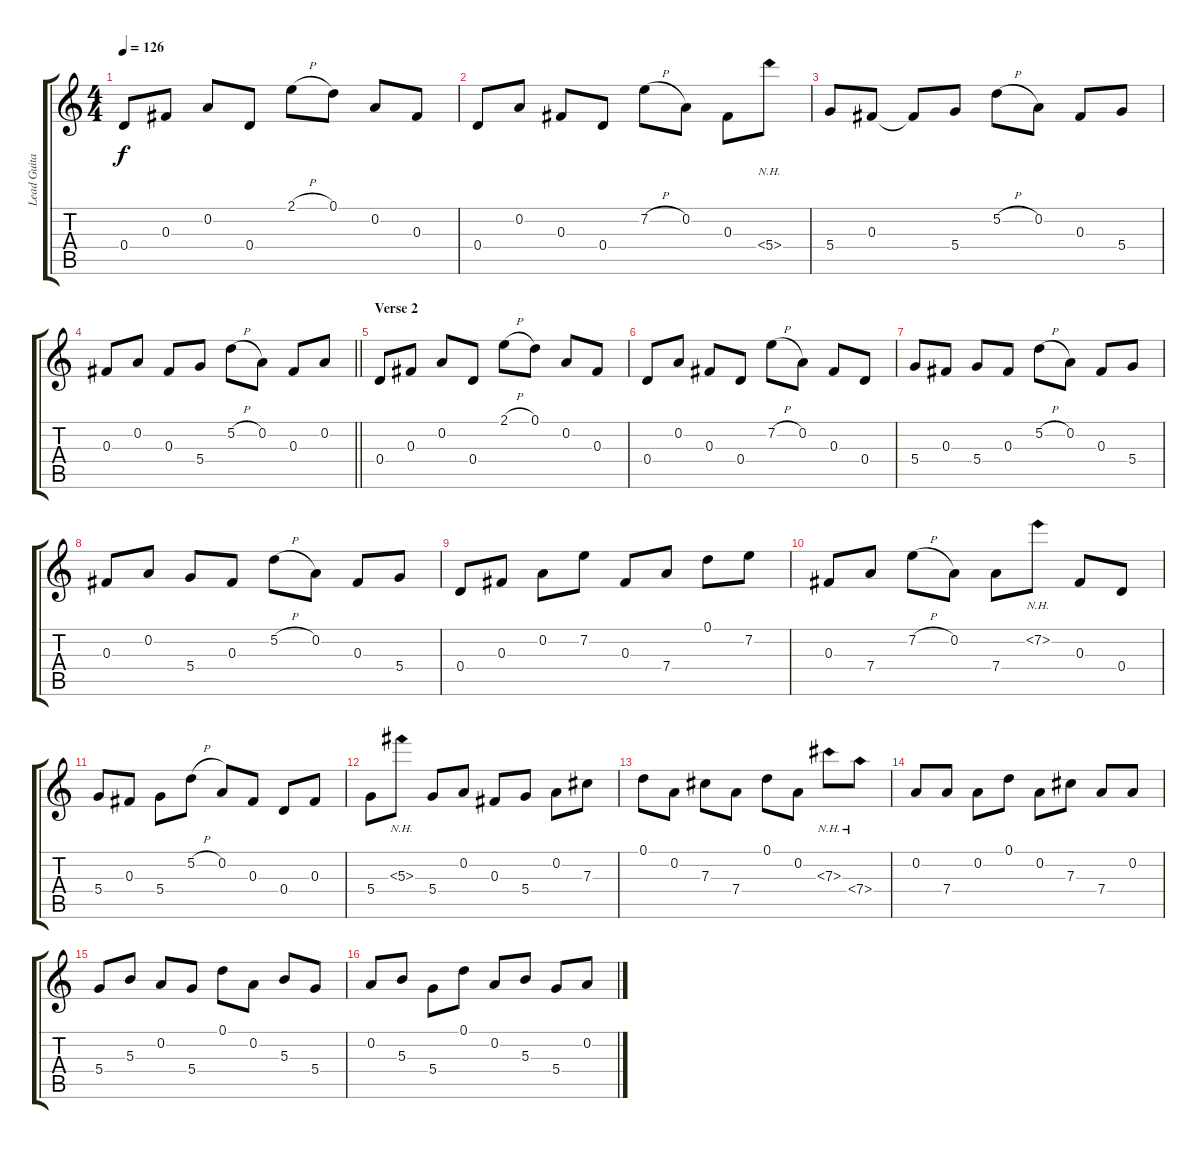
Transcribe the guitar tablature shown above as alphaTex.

\track ("Lead Guitar" "Lead Guita") {instrument acousticguitarsteel}
\staff {score tabs}
\tuning (D4 A3 Gb3 D3 A2 D2) {hide}
\ts (4 4)
\tempo 126
\clef g2
\ks c
0.4.8{dy f} 0.3.8 0.2.8 0.4.8 2.1{h}.8 0.1.8 0.2.8 0.3.8 |
0.4.8 0.2.8 0.3.8 0.4.8 7.2{h}.8 0.2.8 0.3.8 5.4{nh}.8 |
5.4.8 0.3.8 0.3{t}.8 5.4.8 5.2{h}.8 0.2.8 0.3.8 5.4.8 |
\barLineRight lightlight
0.3.8 0.2.8 0.3.8 5.4.8 5.2{h}.8 0.2.8 0.3.8 0.2.8 |
\section ("" "Verse 2")
0.4.8 0.3.8 0.2.8 0.4.8 2.1{h}.8 0.1.8 0.2.8 0.3.8 |
0.4.8 0.2.8 0.3.8 0.4.8 7.2{h}.8 0.2.8 0.3.8 0.4.8 |
5.4.8 0.3.8 5.4.8 0.3.8 5.2{h}.8 0.2.8 0.3.8 5.4.8 |
0.3.8 0.2.8 5.4.8 0.3.8 5.2{h}.8 0.2.8 0.3.8 5.4.8 |
0.4.8 0.3.8 0.2.8 7.2.8 0.3.8 7.4.8 0.1.8 7.2.8 |
0.3.8 7.4.8 7.2{h}.8 0.2.8 7.4.8 7.2{nh}.8 0.3.8 0.4.8 |
5.4.8 0.3.8 5.4.8 5.2{h}.8 0.2.8 0.3.8 0.4.8 0.3.8 |
5.4.8 5.3{nh}.8 5.4.8 0.2.8 0.3.8 5.4.8 0.2.8 7.3.8 |
0.1.8 0.2.8 7.3.8 7.4.8 0.1.8 0.2.8 7.3{nh}.8 7.4{nh}.8 |
0.2.8 7.4.8 0.2.8 0.1.8 0.2.8 7.3.8 7.4.8 0.2.8 |
5.4.8 5.3.8 0.2.8 5.4.8 0.1.8 0.2.8 5.3.8 5.4.8 |
0.2.8 5.3.8 5.4.8 0.1.8 0.2.8 5.3.8 5.4.8 0.2.8
